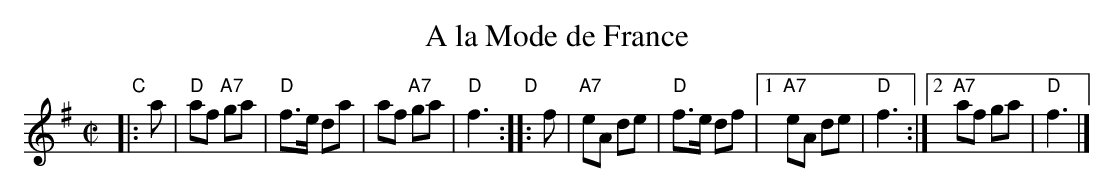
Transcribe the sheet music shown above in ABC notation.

X:1
T: A la Mode de France
M: C|
L: 1/8
K: DMix
"C"|: a | "D"af "A7"ga | "D"f>e da | af "A7"ga | "D"f3 \
"D":: f | "A7"eA de | "D"f>e df |1 "A7"eA de | "D"f3 :|2 "A7"af ga | "D"f3 |]
